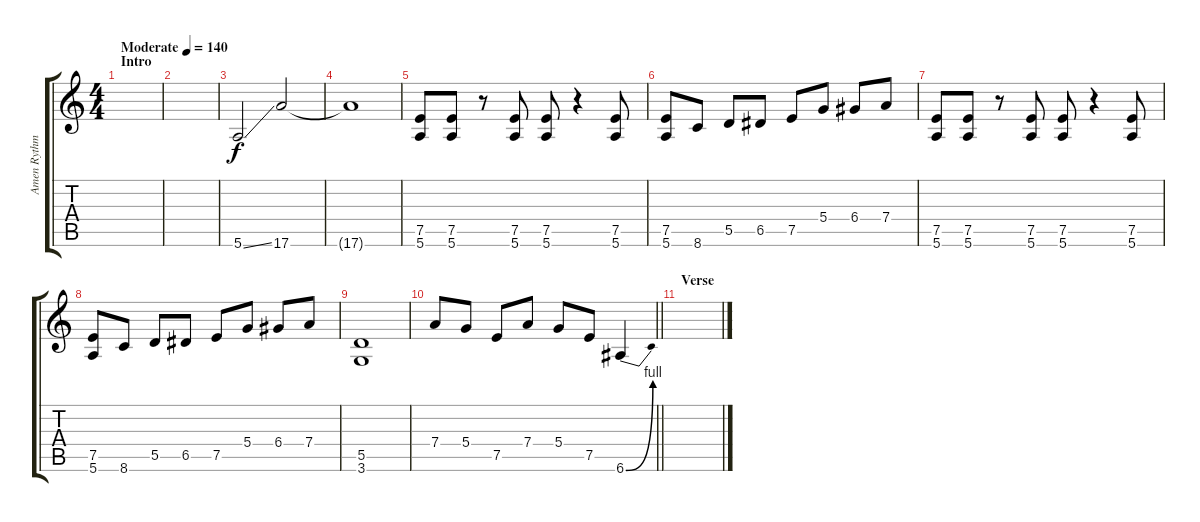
\track ("Amen Rythm" "Amen Rythm") {instrument distortionguitar}
\staff {score tabs}
\tuning (E4 B3 G3 D3 A2 E2) {hide}
\ts (4 4)
\section ("" "Intro")
\tempo (140 "Moderate")
\clef g2
\ks c
|
|
5.6{ss}.2 17.6.2 |
17.6{t}.1 |
(7.5 5.6).8 (7.5 5.6).8 r.8 (7.5 5.6).8 (7.5 5.6).8 r.4 (7.5 5.6).8 |
(7.5 5.6).8 8.6.8 5.5.8 6.5.8 7.5.8 5.4.8 6.4.8 7.4.8 |
(7.5 5.6).8 (7.5 5.6).8 r.8 (7.5 5.6).8 (7.5 5.6).8 r.4 (7.5 5.6).8 |
(7.5 5.6).8 8.6.8 5.5.8 6.5.8 7.5.8 5.4.8 6.4.8 7.4.8 |
(5.5 3.6).1 |
\barLineRight lightlight
7.4.8 5.4.8 7.5.8 7.4.8 5.4.8 7.5.8 6.6{be (bend 0 0 60 4)}.4 |
\section ("" "Verse")
